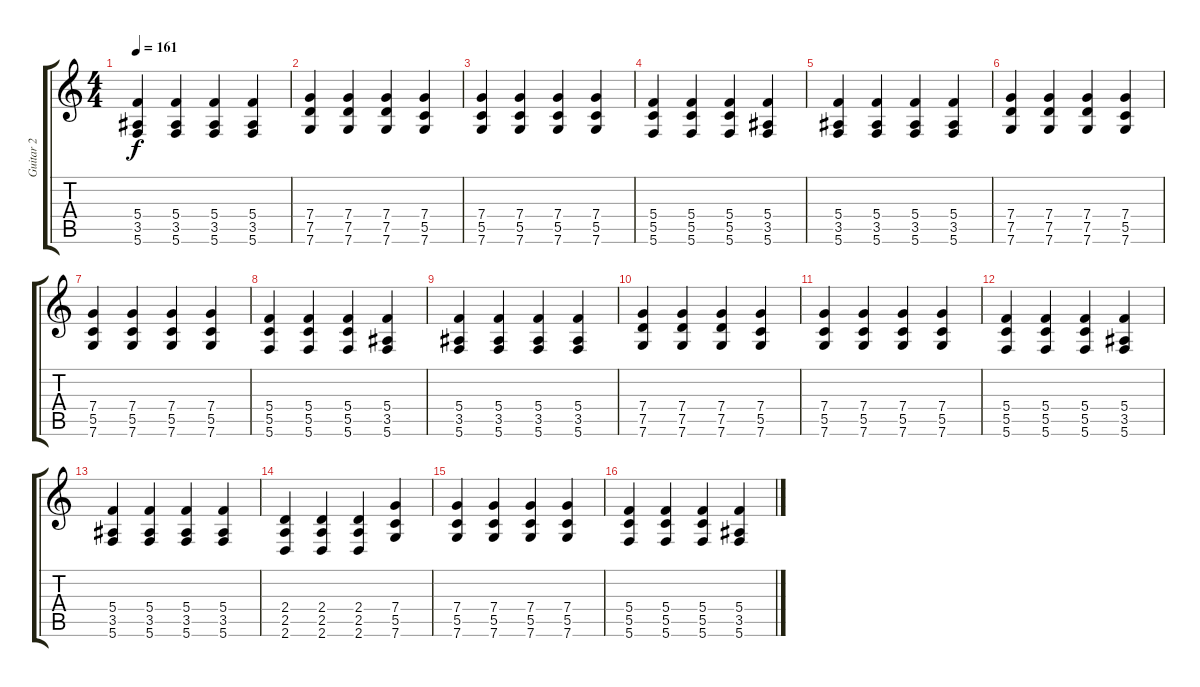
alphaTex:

\track ("Guitar 2" "Guitar 2") {instrument overdrivenguitar}
\staff {score tabs}
\tuning (D4 A3 F3 C3 G2 C2) {hide}
\ts (4 4)
\tempo 161
\clef g2
\ks c
(5.4 3.5 5.6).4{dy f} (5.4 3.5 5.6).4 (5.4 3.5 5.6).4 (5.4 3.5 5.6).4 |
(7.4 7.5 7.6).4 (7.4 7.5 7.6).4 (7.4 7.5 7.6).4 (7.4 5.5 7.6).4 |
(7.4 5.5 7.6).4 (7.4 5.5 7.6).4 (7.4 5.5 7.6).4 (7.4 5.5 7.6).4 |
(5.4 5.5 5.6).4 (5.4 5.5 5.6).4 (5.4 5.5 5.6).4 (5.4 3.5 5.6).4 |
(5.4 3.5 5.6).4 (5.4 3.5 5.6).4 (5.4 3.5 5.6).4 (5.4 3.5 5.6).4 |
(7.4 7.5 7.6).4 (7.4 7.5 7.6).4 (7.4 7.5 7.6).4 (7.4 5.5 7.6).4 |
(7.4 5.5 7.6).4 (7.4 5.5 7.6).4 (7.4 5.5 7.6).4 (7.4 5.5 7.6).4 |
(5.4 5.5 5.6).4 (5.4 5.5 5.6).4 (5.4 5.5 5.6).4 (5.4 3.5 5.6).4 |
(5.4 3.5 5.6).4 (5.4 3.5 5.6).4 (5.4 3.5 5.6).4 (5.4 3.5 5.6).4 |
(7.4 7.5 7.6).4 (7.4 7.5 7.6).4 (7.4 7.5 7.6).4 (7.4 5.5 7.6).4 |
(7.4 5.5 7.6).4 (7.4 5.5 7.6).4 (7.4 5.5 7.6).4 (7.4 5.5 7.6).4 |
(5.4 5.5 5.6).4 (5.4 5.5 5.6).4 (5.4 5.5 5.6).4 (5.4 3.5 5.6).4 |
(5.4 3.5 5.6).4 (5.4 3.5 5.6).4 (5.4 3.5 5.6).4 (5.4 3.5 5.6).4 |
(2.4 2.5 2.6).4 (2.4 2.5 2.6).4 (2.4 2.5 2.6).4 (7.4 5.5 7.6).4 |
(7.4 5.5 7.6).4 (7.4 5.5 7.6).4 (7.4 5.5 7.6).4 (7.4 5.5 7.6).4 |
(5.4 5.5 5.6).4 (5.4 5.5 5.6).4 (5.4 5.5 5.6).4 (5.4 3.5 5.6).4
